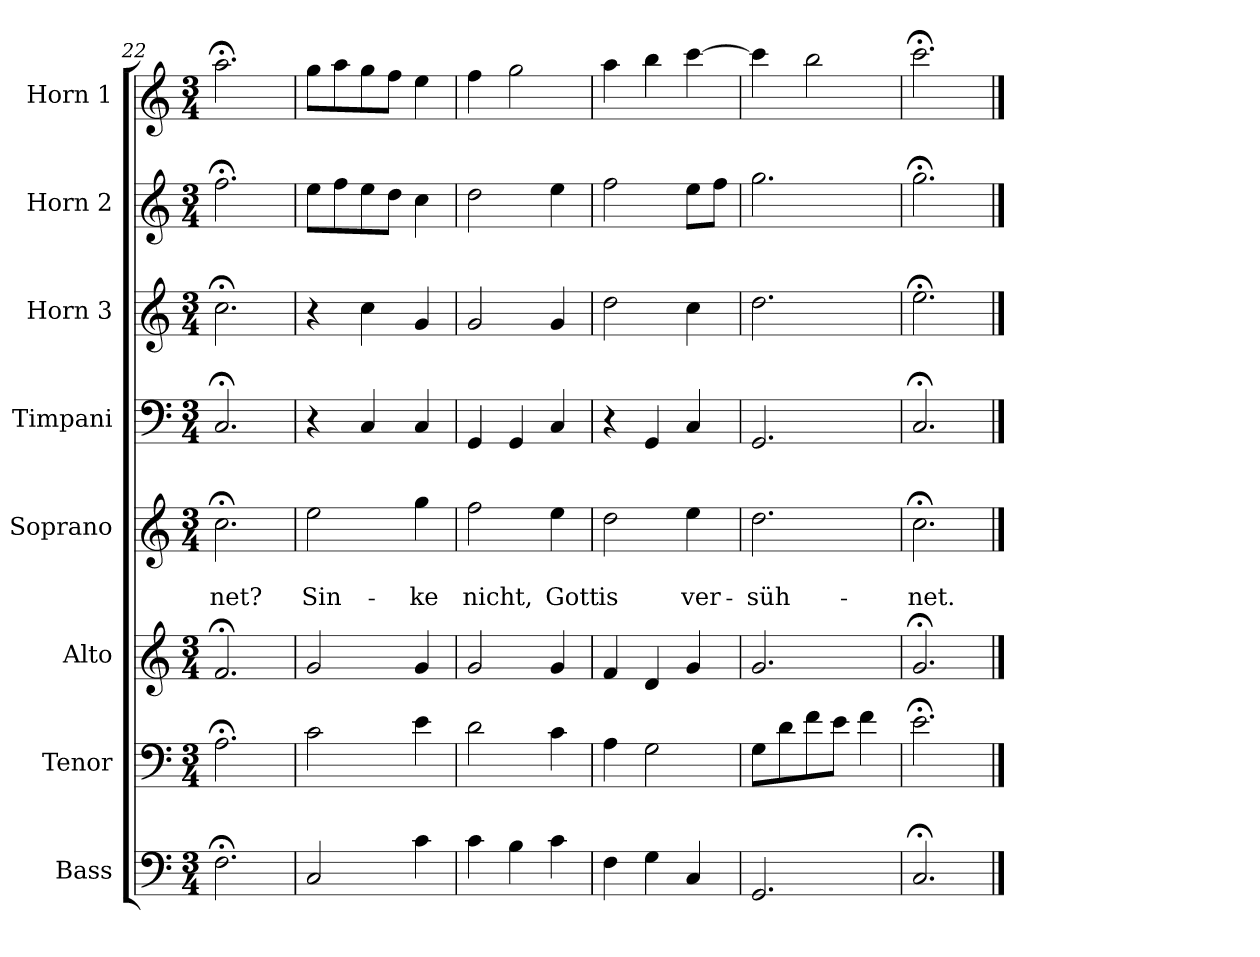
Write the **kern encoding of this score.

**kern	**kern	**kern	**kern	**text	**text	**kern	**kern	**kern	**kern
*part8	*part7	*part6	*part5	*part5	*part5	*part4	*part3	*part2	*part1
*staff8	*staff7	*staff6	*staff5	*staff5	*staff5	*staff4	*staff3	*staff2	*staff1
*I"Bass	*I"Tenor	*I"Alto	*I"Soprano	*	*	*I"Timpani	*I"Horn 3	*I"Horn 2	*I"Horn 1
*I'B.	*I'T.	*I'A.	*I'S.	*	*	*	*	*	*
*clefF4	*clefF4	*clefG2	*clefG2	*	*	*clefF4	*clefG2	*clefG2	*clefG2
*k[]	*k[]	*k[]	*k[]	*	*	*k[]	*k[]	*k[]	*k[]
*	*	*	*	*	*	*	*	*	*C:
*M3/4	*M3/4	*M3/4	*M3/4	*	*	*M3/4	*M3/4	*M3/4	*M3/4
=22	=22	=22	=22	=22	=22	=22	=22	=22	=22
2.F;<\	2.A;<\	2.f;</	2.cc;<\	.	-net?	2.C;</	2.cc;<\	2.ff;<\	2.aa;<\
=23	=23	=23	=23	=23	=23	=23	=23	=23	=23
2C/	2c\	2g/	2ee\	.	Sin-	4r	4r	8ee\L	8gg\L
.	.	.	.	.	.	.	.	8ff\	8aa\
.	.	.	.	.	.	4C/	4cc\	8ee\	8gg\
.	.	.	.	.	.	.	.	8dd\J	8ff\J
4c\	4e\	4g/	4gg\	.	-ke	4C/	4g/	4cc\	4ee\
=24	=24	=24	=24	=24	=24	=24	=24	=24	=24
4c\	2d\	2g/	2ff\	.	nicht,	4GG/	2g/	2dd\	4ff\
4B\	.	.	.	.	.	4GG/	.	.	2gg\
4c\	4c\	4g/	4ee\	.	Gott	4C/	4g/	4ee\	.
=25	=25	=25	=25	=25	=25	=25	=25	=25	=25
4F\	4A\	4f/	2dd\	.	is	4r	2dd\	2ff\	4aa\
4G\	2G\	4d/	.	.	.	4GG/	.	.	4bb\
4C/	.	4g/	4ee\	.	ver-	4C/	4cc\	8ee\L	[4ccc\
.	.	.	.	.	.	.	.	8ff\J	.
=26	=26	=26	=26	=26	=26	=26	=26	=26	=26
2.GG/	8G\L	2.g/	2.dd\	.	-süh-	2.GG/	2.dd\	2.gg\	4ccc\]
.	8d\	.	.	.	.	.	.	.	.
.	8f\	.	.	.	.	.	.	.	2bb\
.	8e\J	.	.	.	.	.	.	.	.
.	4f\	.	.	.	.	.	.	.	.
=27	=27	=27	=27	=27	=27	=27	=27	=27	=27
2.C;</	2.e;<\	2.g;</	2.cc;<\	.	-net.	2.C;</	2.ee;<\	2.gg;<\	2.ccc;<\
==	==	==	==	==	==	==	==	==	==
*-	*-	*-	*-	*-	*-	*-	*-	*-	*-
